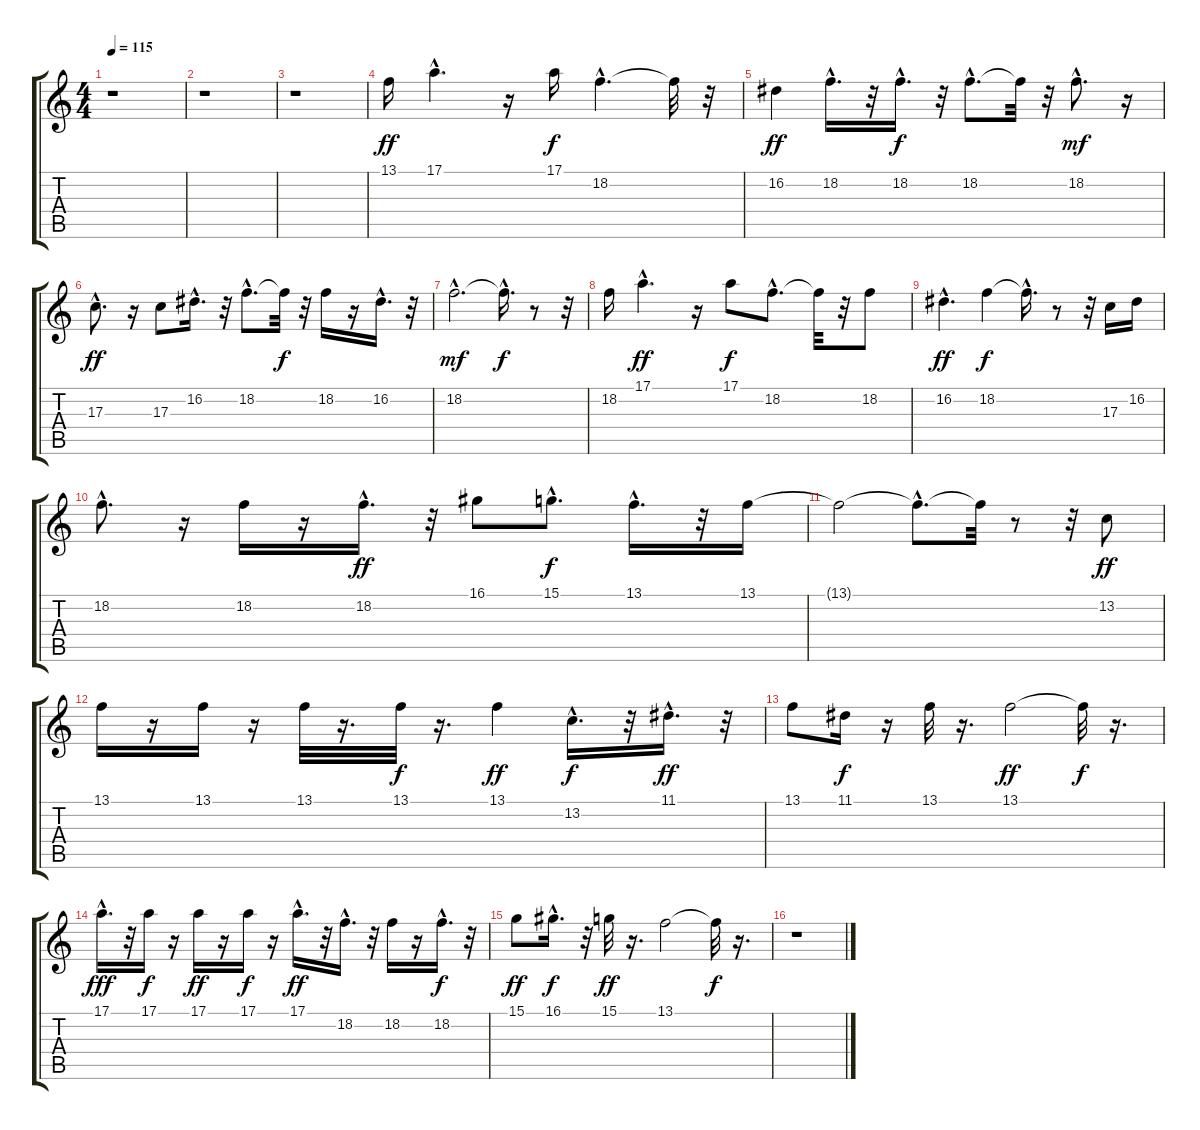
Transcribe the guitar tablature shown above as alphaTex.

\track "" {instrument flute}
\staff {score tabs}
\tuning (E4 B3 G3 D3 A2 E2) {hide}
\ts (4 4)
\tempo 115
\clef g2
\ks c
r.1{dy f} |
r.1 |
r.1 |
13.1.16{dy ff} 17.1{hac}.4{d} r.16 17.1.16{dy f} 18.2{hac}.4{d} 18.2{t}.32 r.32 |
16.2.4{dy ff} 18.2{hac}.16{d} r.32 18.2{hac}.16{d dy f} r.32 18.2{hac}.8{d} 18.2{t}.32 r.32 18.2{hac}.8{d dy mf} r.16 |
17.3{hac}.8{d dy ff} r.16 17.3.8 16.2{hac}.16{d} r.32 18.2{hac}.8{d} 18.2{t}.32{dy f} r.32 18.2.16 r.16 16.2{hac}.16{d} r.32 |
18.2{hac}.2{d dy mf} 18.2{hac t}.16{d dy f} r.8 r.32 |
18.2.16 17.1{hac}.4{d dy ff} r.16 17.1.8{dy f} 18.2{hac}.8{d} 18.2{t}.32 r.32 18.2.8 |
16.2{hac}.4{d dy ff} 18.2.4{dy f} 18.2{hac t}.16{d} r.8 r.32 17.3.16 16.2.16 |
18.2{hac}.8{d} r.16 18.2.16 r.16 18.2{hac}.16{d dy ff} r.32 16.1.8 15.1{hac}.8{d dy f} 13.1{hac}.16{d} r.32 13.1.16 |
13.1{t}.2 13.1{hac t}.8{d} 13.1{t}.32 r.8 r.32 13.2.8{dy ff} |
13.1.16 r.16 13.1.16 r.16 13.1.32 r.16{d} 13.1.32{dy f} r.16{d} 13.1.4{dy ff} 13.2{hac}.16{d dy f} r.32 11.1{hac}.16{d dy ff} r.32 |
13.1.8 11.1.16{dy f} r.16 13.1.32 r.16{d} 13.1.2{dy ff} 13.1{t}.32{dy f} r.16{d} |
17.1{hac}.16{d dy fff} r.32 17.1.16{dy f} r.16 17.1.16{dy ff} r.16 17.1.16{dy f} r.16 17.1{hac}.16{d dy ff} r.32 18.2{hac}.16{d} r.32 18.2.16 r.16 18.2{hac}.16{d dy f} r.32 |
15.1.8{dy ff} 16.1{hac}.16{d dy f} r.32 15.1.32{dy ff} r.16{d} 13.1.2 13.1{t}.32{dy f} r.16{d} |
r.1
